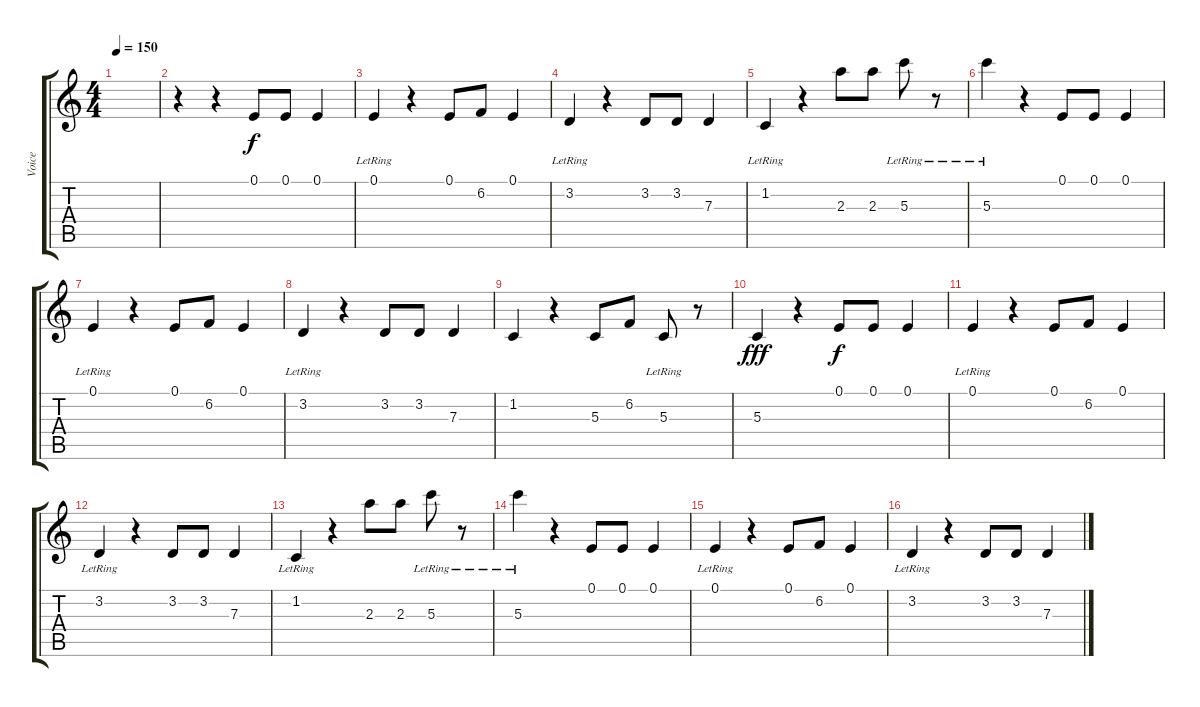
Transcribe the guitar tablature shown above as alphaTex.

\track ("Voice" "Voice") {instrument violin}
\staff {score tabs}
\tuning (E4 B3 G3 D3 A2 E2) {hide}
\ts (4 4)
\tempo 150
\clef g2
\ks c
|
r.4 r.4 0.1.8 0.1.8 0.1.4 |
0.1{lr}.4 r.4 0.1.8 6.2.8 0.1.4 |
3.2{lr}.4 r.4 3.2.8 3.2.8 7.3.4 |
1.2{lr}.4 r.4 2.3.8{ot 15mb} 2.3.8{ot 15mb} 5.3{lr}.8{ot 15mb} r.8 |
5.3{lr}.4{ot 15mb} r.4 0.1.8 0.1.8 0.1.4 |
0.1{lr}.4 r.4 0.1.8 6.2.8 0.1.4 |
3.2{lr}.4 r.4 3.2.8 3.2.8 7.3.4 |
1.2.4 r.4 5.3.8 6.2.8 5.3{lr}.8 r.8 |
5.3.4{dy fff} r.4 0.1.8{dy f} 0.1.8 0.1.4 |
0.1{lr}.4 r.4 0.1.8 6.2.8 0.1.4 |
3.2{lr}.4 r.4 3.2.8 3.2.8 7.3.4 |
1.2{lr}.4 r.4 2.3.8{ot 15mb} 2.3.8{ot 15mb} 5.3{lr}.8{ot 15mb} r.8 |
5.3{lr}.4{ot 15mb} r.4 0.1.8 0.1.8 0.1.4 |
0.1{lr}.4 r.4 0.1.8 6.2.8 0.1.4 |
3.2{lr}.4 r.4 3.2.8 3.2.8 7.3.4
